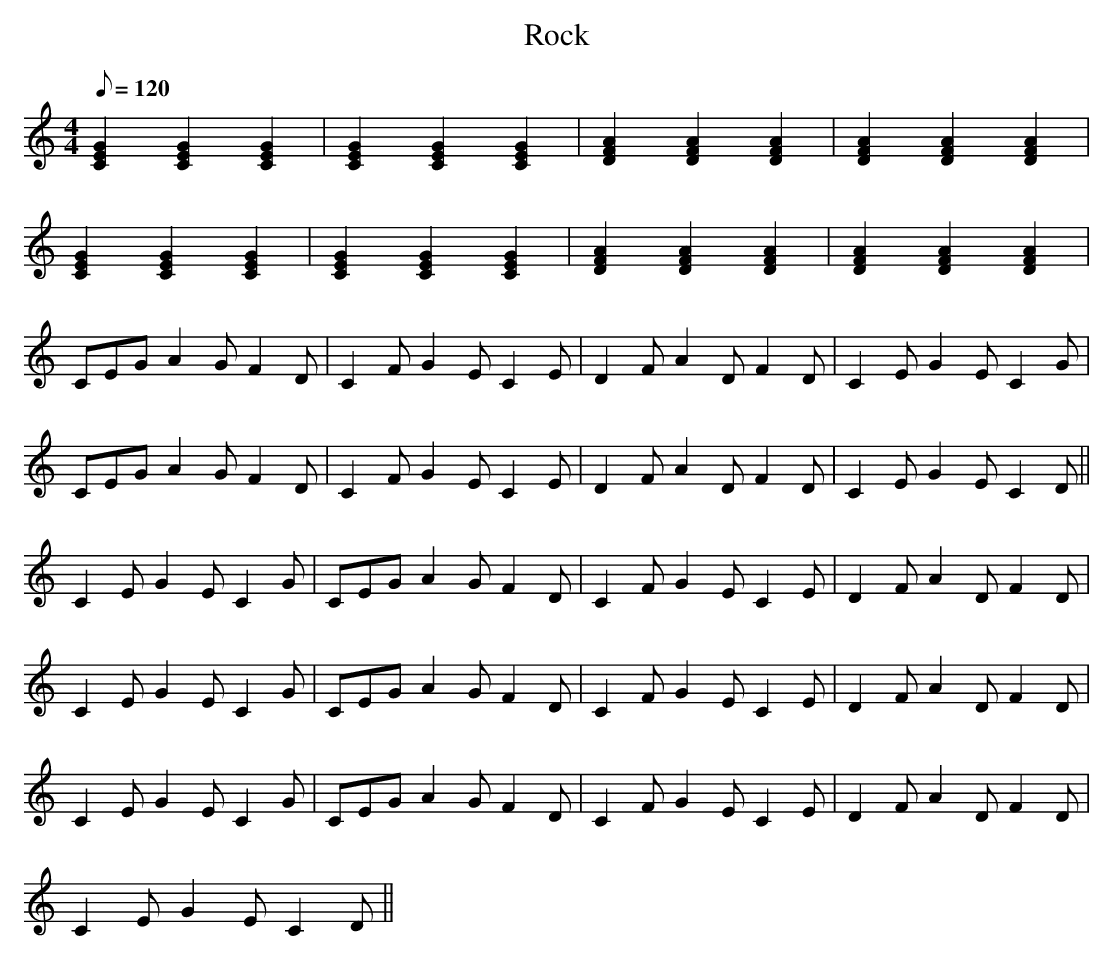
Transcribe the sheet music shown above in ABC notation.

X:1
T:Rock
M:4/4
K:C
L:1/8
Q:120
V:1
[CEG]2[CEG]2[CEG]2|[CEG]2[CEG]2[CEG]2|[DFA]2[DFA]2[DFA]2|[DFA]2[DFA]2[DFA]2|
[CEG]2[CEG]2[CEG]2|[CEG]2[CEG]2[CEG]2|[DFA]2[DFA]2[DFA]2|[DFA]2[DFA]2[DFA]2|
CEG A2G F2D|C2F G2E C2E|D2F A2D F2D|C2E G2E C2G|
CEG A2G F2D|C2F G2E C2E|D2F A2D F2D|C2E G2E C2D||
C2E G2E C2G|CEG A2G F2D|C2F G2E C2E|D2F A2D F2D|
C2E G2E C2G|CEG A2G F2D|C2F G2E C2E|D2F A2D F2D|
C2E G2E C2G|CEG A2G F2D|C2F G2E C2E|D2F A2D F2D|
C2E G2E C2D||
